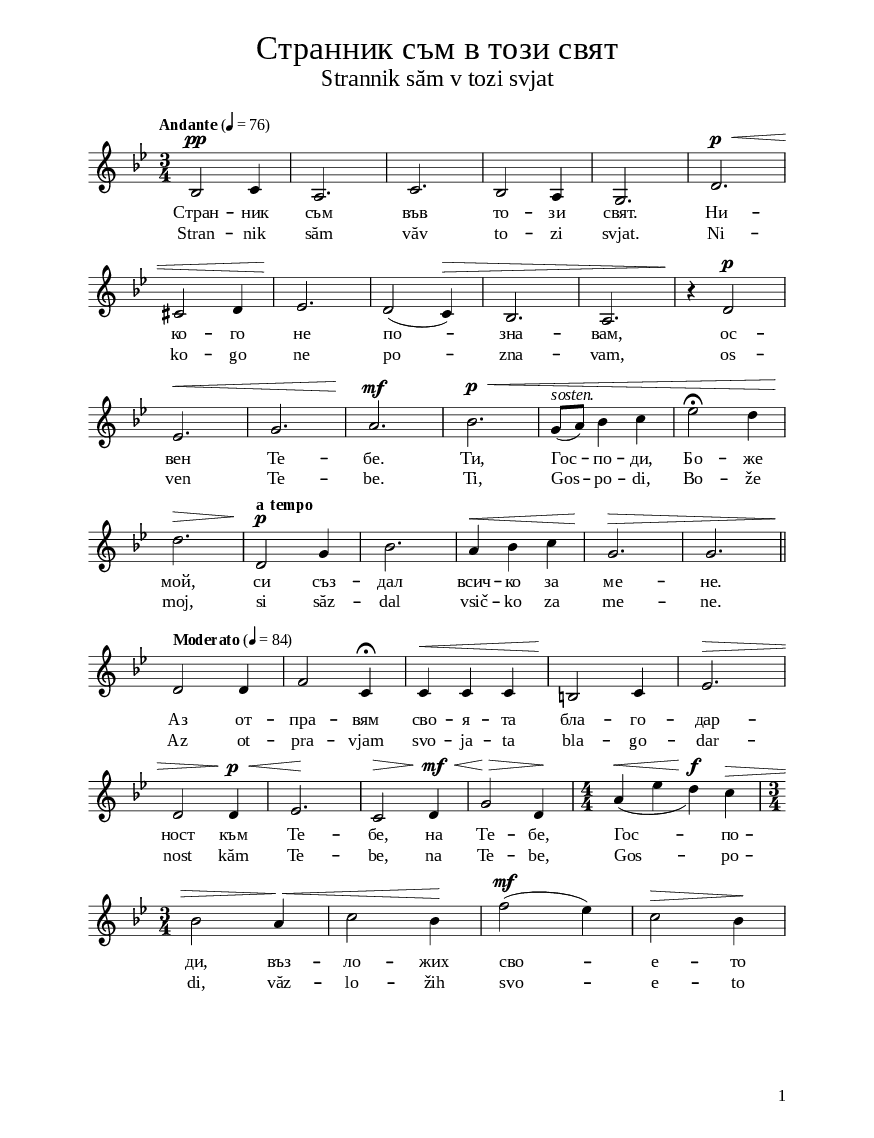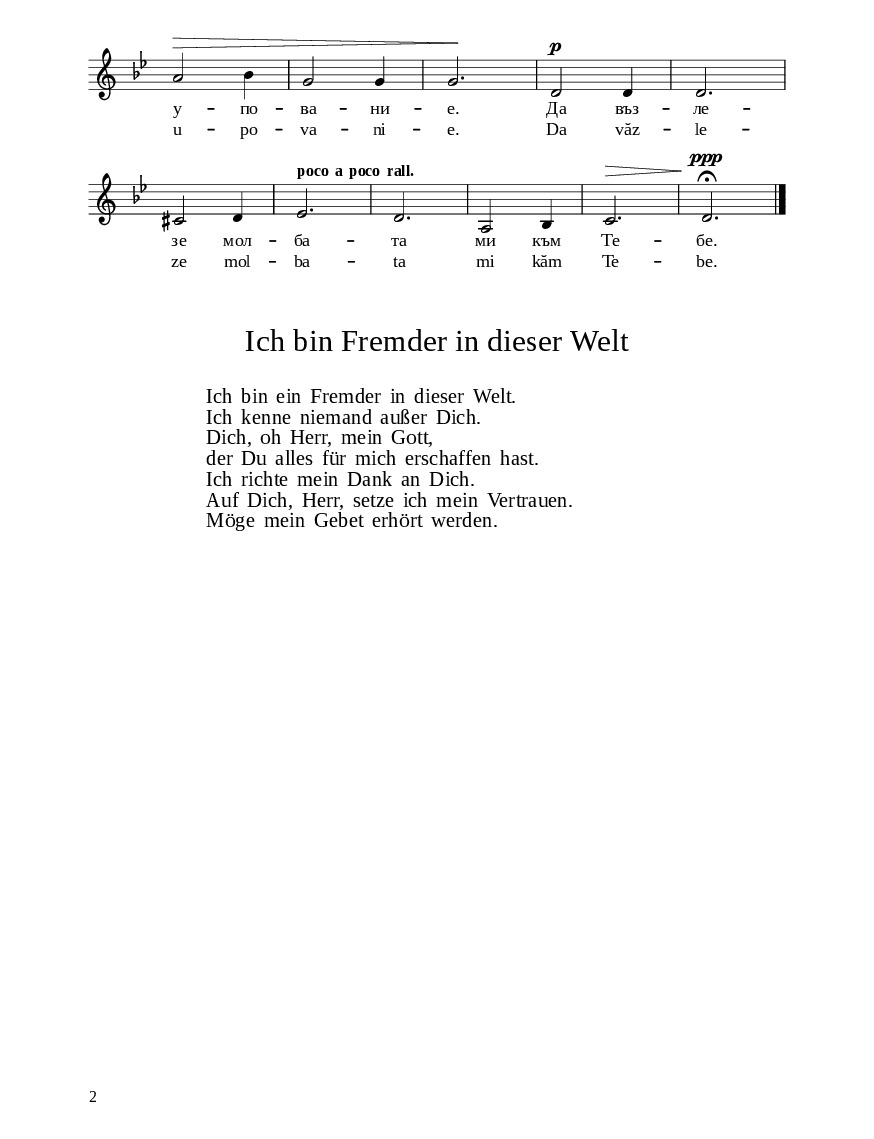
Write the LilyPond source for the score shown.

\version "2.24.1"

% include paper part and global functions
\include "include/globals.ily"

\bookpart {
  \label #'ref217
  \tocItem \markup "Странник съм в този свят – Strannik săm v tozi svjat "
  \include "include/bookpart-paper.ily"
  \score {
    \include "include/score-layout.ily"
    \new Voice \absolute {
      \clef treble
      \key g \minor
      \time 3/4
      \tempoFunc "Andante" 4 "76"
      \autoBeamOff
      bes2 ^\pp c'4 | % 2
      a2. | % 3
      c'2. | % 4
      bes2 a4 | % 5
      g2. | % 6
      d'2. ^\p ^\< \break | % 7
      cis'2 d'4 | % 8
      es'2. _\! | % 9
      d'2 ( c'4 ) ^\> |
      bes2. | % 11
      a2. | % 12
      r4 ^\! d'2 ^\p \break | % 13
      es'2. ^\< | % 14
      g'2. | % 15
      a'2. ^\! ^\mf | % 16
      bes'2. ^\p ^\< | % 17
      \once \override TextScript.extra-offset = #'(0 . -3)
      g'8^\markup{ \italic {sosten.} } ( [ a'8 ) ]
      bes'4 c''4 | % 18
      es''2 ^\fermata d''4 \break | % 19
      d''2. ^\! ^\> |
      d'2 ^\! ^\p ^\markup{ \bold {a tempo} } g'4 | % 21
      bes'2. | % 22
      a'4 ^\< bes'4 c''4 | % 23
      g'2. ^\! ^\> | % 24
      g'2. \bar "||"
      \break | % 25
      \tempoFunc "Moderato" 4 "84" | % 25
      d'2 ^\! d'4 | % 26
      f'2 c'4 ^\fermata | % 27
      c'4 ^\< c'4 c'4 | % 28
      b2 ^\! c'4 | % 29
      es'2. ^\> \break |
      d'2 \override Hairpin.to-barline = ##f d'4 _\! ^\p ^\< | % 31
      es'2. ^\! | % 32
      c'2  ^\> d'4 ^\! ^\mf ^\< | % 33
      g'2 ^\> d'4 ^\! | % 34
      \numericTimeSignature\time 4/4  | % 34
      \slurDown a'4 ( ^\! ^\< es''4 d''4 ) ^\! ^\f
      c''4 ^\> \break | % 35
      \time 3/4  | % 35
      bes'2 a'4 _\! ^\< | % 36
      c''2 bes'4  ^\! | % 37
      \slurUp f''2 ( ^\mf es''4 ) | % 38
      c''2 ^\> bes'4 ^\! \break | % 39
      a'2 ^\> bes'4 |
      g'2 g'4 | % 41
      g'2.  ^\! | % 42
      d'2 ^\p d'4 | % 43
      d'2. \break | % 44
      cis'2 d'4 | % 45
      es'2. ^\markup{ \bold {poco a poco rall.} } | % 46
      d'2. | % 47
      a2 bes4 | % 48
      \override Hairpin.Y-extent = #'(0 . 3)
      c'2. ^\>  % 49
      d'2. ^\fermata ^\ppp |
      \bar "|."
    }

    \addlyrics {
      Стран -- ник съм във то -- зи
      свят. Ни -- ко -- го не по --
      зна -- вам, ос -- вен Те -- бе. Ти,
      Гос -- по -- ди, Бо -- же мой,
      си съз -- дал всич -- ко за ме --
      не. Аз от -- пра -- вям сво -- я --
      та бла -- го -- дар -- ност към Те
      -- бе, на Те -- бе, Гос  --  по
      -- ди, въз -- ло -- жих сво -- е --
      то у -- по -- ва -- ни -- е. Да въз
      -- ле -- зе мол -- ба -- та ми към
      Те -- бе.}
      \addlyrics {
      Stran -- nik săm văv to -- zi
      svjat. Ni -- ko -- go ne po --
      zna -- vam, os -- ven Te -- be. Ti,
      Gos -- po -- di, Bo -- že moj,
      si săz -- dal vsič -- ko za me --
      ne. Az ot -- pra -- vjam svo -- ja --
      ta bla -- go -- dar -- nost kăm Te
      -- be, na Te -- be, Gos  --  po
      -- di, văz -- lo -- žih svo -- e --
      to u -- po -- va -- ni -- e. Da văz
      -- le -- ze mol -- ba -- ta mi kăm
      Te -- be.}

        \header {
          title = \titleFunc "Странник съм в този свят" "Strannik săm v tozi svjat"
        }

        \midi{}

      } % score

      \markup \empty-one
      % include foreign translation(s) of the song
      \version "2.20.0"

\markup \fill-line { \fontsize #6 "Ich bin Fremder in dieser Welt" }
\markup \null
\markup \null
\markup \fontsize #+2.5 {
  \hspace #10
  \override #'(baseline-skip . 2)

  \column {
    \line { " " }


\line { " "Ich bin ein Fremder in dieser Welt.}

\line { " "Ich kenne niemand außer Dich. }

\line { " "Dich, oh Herr, mein Gott,}

\line { " "der Du alles für mich erschaffen hast. }

\line { " "Ich richte mein Dank an Dich. }

\line { " "Auf Dich, Herr, setze ich mein Vertrauen.}

\line { " "Möge mein Gebet erhört werden.}

  }
}


    } % bookpart
